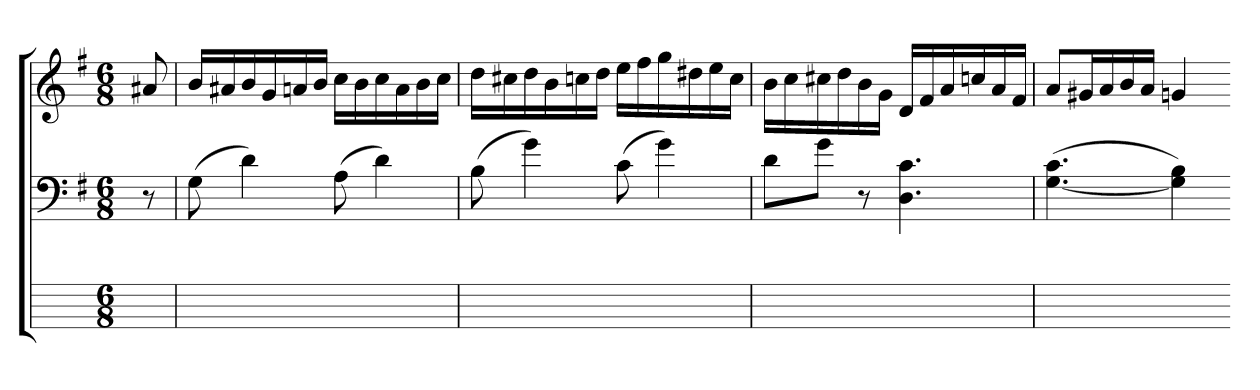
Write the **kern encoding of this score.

**kern	**kern	**kern
*part3	*part2	*part1
*staff3	*staff2	*staff1
*	*clefF4	*clefG2
*	*k[f#]	*k[f#]
*	*G:	*G:
*M6/8	*M6/8	*M6/8
=	=	=
8ryy	8r	8a#X
=	=	=
2.ryy	(8G	16bLL
.	.	16a#X
.	4d)	16b
.	.	16g
.	.	16an
.	.	16bJJ
.	(8A	16ccLL
.	.	16b
.	4d)	16cc
.	.	16a
.	.	16b
.	.	16ccJJ
=	=	=
2.ryy	(8B	16ddLL
.	.	16cc#X
.	4g)	16dd
.	.	16b
.	.	16ccn
.	.	16ddJJ
.	(8c	16eeLL
.	.	16ff#
.	4g)	16gg
.	.	16dd#X
.	.	16ee
.	.	16ccJJ
=	=	=
2.ryy	8dL	16bLL
.	.	16cc
.	8gJ	16cc#X
.	.	16dd
.	8r	16b
.	.	16gJJ
.	4.D 4.c	16dLL
.	.	16f#
.	.	16a
.	.	16ccn
.	.	16a
.	.	16f#JJ
=	=	=
2ryy	([4.G 4.c	8aL
.	.	16g#XL
.	.	16a
.	.	16b
.	.	16aJJ
.	4G] 4B)	4gn
8ryy	.	.
=-	=-	=-
*-	*-	*-
